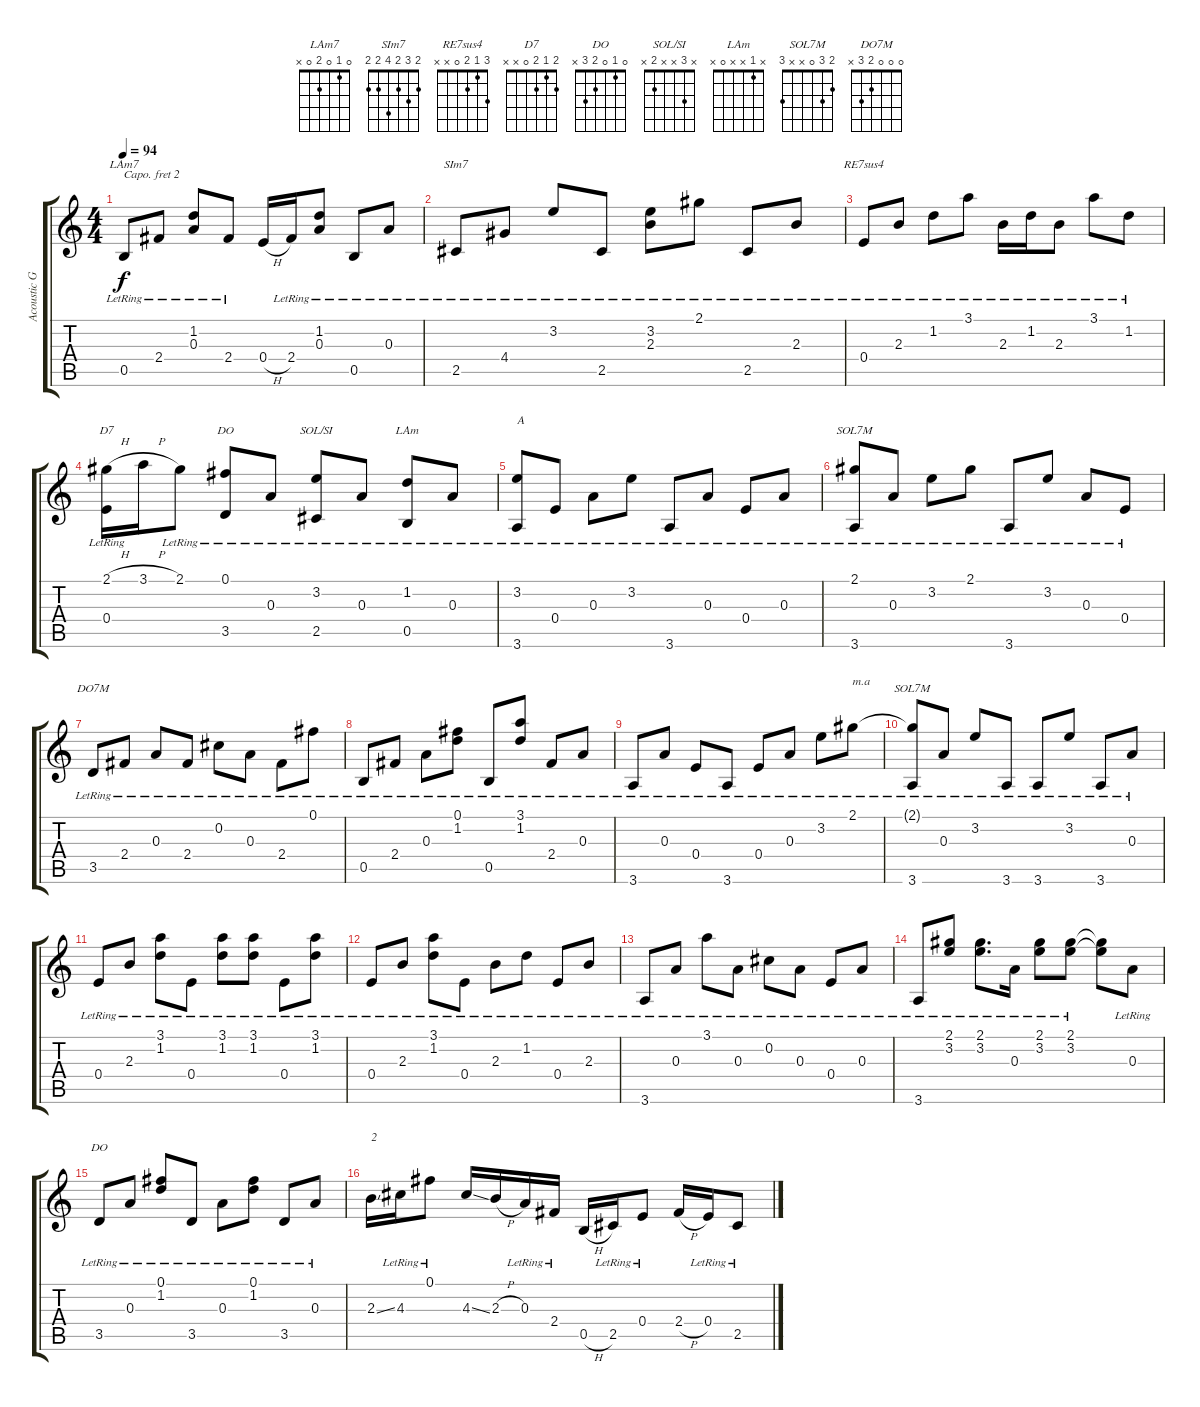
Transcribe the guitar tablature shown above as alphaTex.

\track ("Acoustic Guitar" "Acoustic G") {instrument acousticguitarnylon}
\staff {score tabs}
\capo 2
\tuning (E4 B3 G3 D3 A2 E2) {hide}
\chord ("LAm7" 0 1 0 2 0 x)
\chord ("SIm7" 2 3 2 4 2 2)
\chord ("RE7sus4" 3 1 2 0 x x)
\chord ("D7" 2 1 2 0 x x)
\chord ("DO" 0 x x x 3 x)
\chord ("SOL/SI" x 3 x x 2 x)
\chord ("LAm" x 1 x x 0 x)
\chord ("SOL7M" 2 3 x x x 3)
\chord ("DO7M" 0 0 0 2 3 x)
\chord ("SOL7M" 2 3 0 x x 3)
\chord ("DO" 0 1 0 2 3 x)
\ts (4 4)
\tempo 94
\clef g2
\ks c
0.5{lr}.8{ch "LAm7" dy f} 2.4{lr}.8 (1.2{lr} 0.3{lr}).8 2.4{lr}.8 0.4{h}.16 2.4{lr}.16 (1.2{lr} 0.3{lr}).8 0.5{lr}.8 0.3{lr}.8 |
2.5{lr}.8{ch "SIm7"} 4.4{lr}.8 3.2{lr}.8 2.5{lr}.8 (3.2{lr} 2.3{lr}).8 2.1{lr}.8 2.5{lr}.8 2.3{lr}.8 |
0.4{lr}.8{ch "RE7sus4"} 2.3{lr}.8 1.2{lr}.8 3.1{lr}.8 2.3{lr}.16 1.2{lr}.16 2.3{lr}.8 3.1{lr}.8 1.2{lr}.8 |
(2.1{h} 0.4{lr}).16{ch "D7"} 3.1{h}.16 2.1{lr}.8 (0.1{lr} 3.5{lr}).8{ch "DO"} 0.3{lr}.8 (3.2{lr} 2.5{lr}).8{ch "SOL/SI"} 0.3{lr}.8 (1.2{lr} 0.5{lr}).8{ch "LAm"} 0.3{lr}.8 |
(3.2{lr} 3.6{lr}).8{txt "A"} 0.4{lr}.8 0.3{lr}.8 3.2{lr}.8 3.6{lr}.8 0.3{lr}.8 0.4{lr}.8 0.3{lr}.8 |
(2.1{lr} 3.6{lr}).8{ch "SOL7M"} 0.3{lr}.8 3.2{lr}.8 2.1{lr}.8 3.6{lr}.8 3.2{lr}.8 0.3{lr}.8 0.4{lr}.8 |
3.5{lr}.8{ch "DO7M"} 2.4{lr}.8 0.3{lr}.8 2.4{lr}.8 0.2{lr}.8 0.3{lr}.8 2.4{lr}.8 0.1{lr}.8 |
0.5{lr}.8 2.4{lr}.8 0.3{lr}.8 (0.1{lr} 1.2{lr}).8 0.5{lr}.8 (3.1{lr} 1.2{lr}).8 2.4{lr}.8 0.3{lr}.8 |
3.6{lr}.8 0.3{lr}.8 0.4{lr}.8 3.6{lr}.8 0.4{lr}.8 0.3{lr}.8 3.2{lr}.8 2.1{lr}.8{txt "m.a"} |
(2.1{t} 3.6{lr}).8{ch "SOL7M"} 0.3{lr}.8 3.2{lr}.8 3.6{lr}.8 3.6{lr}.8 3.2{lr}.8 3.6{lr}.8 0.3{lr}.8 |
0.4{lr}.8 2.3{lr}.8 (3.1{lr} 1.2{lr}).8 0.4{lr}.8 (3.1{lr} 1.2{lr}).8 (3.1{lr} 1.2{lr}).8 0.4{lr}.8 (3.1{lr} 1.2{lr}).8 |
0.4{lr}.8 2.3{lr}.8 (3.1{lr} 1.2{lr}).8 0.4{lr}.8 2.3{lr}.8 1.2{lr}.8 0.4{lr}.8 2.3{lr}.8 |
3.6{lr}.8 0.3{lr}.8 3.1{lr}.8 0.3{lr}.8 0.2{lr}.8 0.3{lr}.8 0.4{lr}.8 0.3{lr}.8 |
3.6{lr}.8 (2.1{lr} 3.2{lr}).8 (2.1{lr} 3.2{lr}).8{d} 0.3{lr}.16 (2.1{lr} 3.2{lr}).8 (2.1{lr} 3.2{lr}).8 (2.1{t} 3.2{t}).8 0.3{lr}.8 |
3.5{lr}.8{ch "DO"} 0.3{lr}.8 (0.1{lr} 1.2{lr}).8 3.5{lr}.8 0.3{lr}.8 (0.1{lr} 1.2{lr}).8 3.5{lr}.8 0.3{lr}.8 |
2.3{ss}.16{txt "2"} 4.3{lr}.16 0.1{lr}.8 4.3{ss}.16 2.3{h}.16 0.3{lr}.16 2.4{lr}.16 0.5{h}.16 2.5{lr}.16 0.4{lr}.8 2.4{h}.16 0.4{lr}.16 2.5{lr}.8
